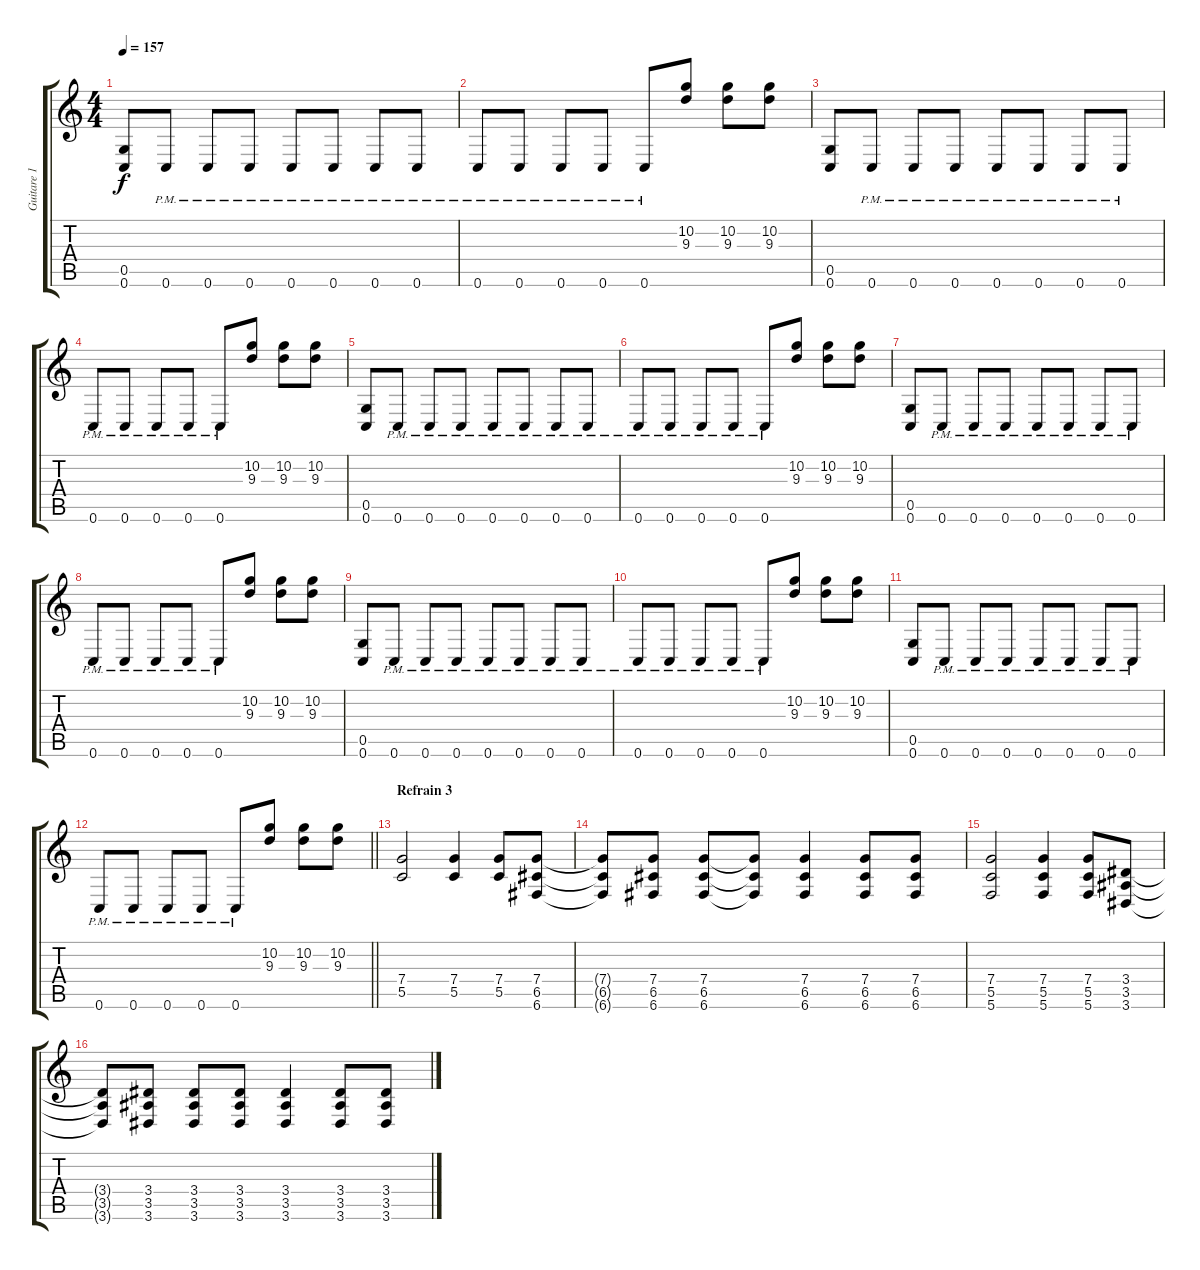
\track ("Guitare 1" "Guitare 1") {instrument distortionguitar}
\staff {score tabs}
\tuning (D4 A3 F3 C3 G2 C2) {hide}
\ts (4 4)
\tempo 157
\clef g2
\ks c
(0.5 0.6).8{dy f} 0.6{pm}.8 0.6{pm}.8 0.6{pm}.8 0.6{pm}.8 0.6{pm}.8 0.6{pm}.8 0.6{pm}.8 |
0.6{pm}.8 0.6{pm}.8 0.6{pm}.8 0.6{pm}.8 0.6{pm}.8 (10.2 9.3).8 (10.2 9.3).8 (10.2 9.3).8 |
(0.5 0.6).8 0.6{pm}.8 0.6{pm}.8 0.6{pm}.8 0.6{pm}.8 0.6{pm}.8 0.6{pm}.8 0.6{pm}.8 |
0.6{pm}.8 0.6{pm}.8 0.6{pm}.8 0.6{pm}.8 0.6{pm}.8 (10.2 9.3).8 (10.2 9.3).8 (10.2 9.3).8 |
(0.5 0.6).8 0.6{pm}.8 0.6{pm}.8 0.6{pm}.8 0.6{pm}.8 0.6{pm}.8 0.6{pm}.8 0.6{pm}.8 |
0.6{pm}.8 0.6{pm}.8 0.6{pm}.8 0.6{pm}.8 0.6{pm}.8 (10.2 9.3).8 (10.2 9.3).8 (10.2 9.3).8 |
(0.5 0.6).8 0.6{pm}.8 0.6{pm}.8 0.6{pm}.8 0.6{pm}.8 0.6{pm}.8 0.6{pm}.8 0.6{pm}.8 |
0.6{pm}.8 0.6{pm}.8 0.6{pm}.8 0.6{pm}.8 0.6{pm}.8 (10.2 9.3).8 (10.2 9.3).8 (10.2 9.3).8 |
(0.5 0.6).8 0.6{pm}.8 0.6{pm}.8 0.6{pm}.8 0.6{pm}.8 0.6{pm}.8 0.6{pm}.8 0.6{pm}.8 |
0.6{pm}.8 0.6{pm}.8 0.6{pm}.8 0.6{pm}.8 0.6{pm}.8 (10.2 9.3).8 (10.2 9.3).8 (10.2 9.3).8 |
(0.5 0.6).8 0.6{pm}.8 0.6{pm}.8 0.6{pm}.8 0.6{pm}.8 0.6{pm}.8 0.6{pm}.8 0.6{pm}.8 |
\barLineRight lightlight
0.6{pm}.8 0.6{pm}.8 0.6{pm}.8 0.6{pm}.8 0.6{pm}.8 (10.2 9.3).8 (10.2 9.3).8 (10.2 9.3).8 |
\section ("" "Refrain 3")
(7.4 5.5).2 (7.4 5.5).4 (7.4 5.5).8 (7.4 6.5 6.6).8 |
(7.4{t} 6.5{t} 6.6{t}).8 (7.4 6.5 6.6).8 (7.4 6.5 6.6).8 (7.4{t} 6.5{t} 6.6{t}).8 (7.4 6.5 6.6).4 (7.4 6.5 6.6).8 (7.4 6.5 6.6).8 |
(7.4 5.5 5.6).2 (7.4 5.5 5.6).4 (7.4 5.5 5.6).8 (3.4 3.5 3.6).8 |
(3.4{t} 3.5{t} 3.6{t}).8 (3.4 3.5 3.6).8 (3.4 3.5 3.6).8 (3.4 3.5 3.6).8 (3.4 3.5 3.6).4 (3.4 3.5 3.6).8 (3.4 3.5 3.6).8
